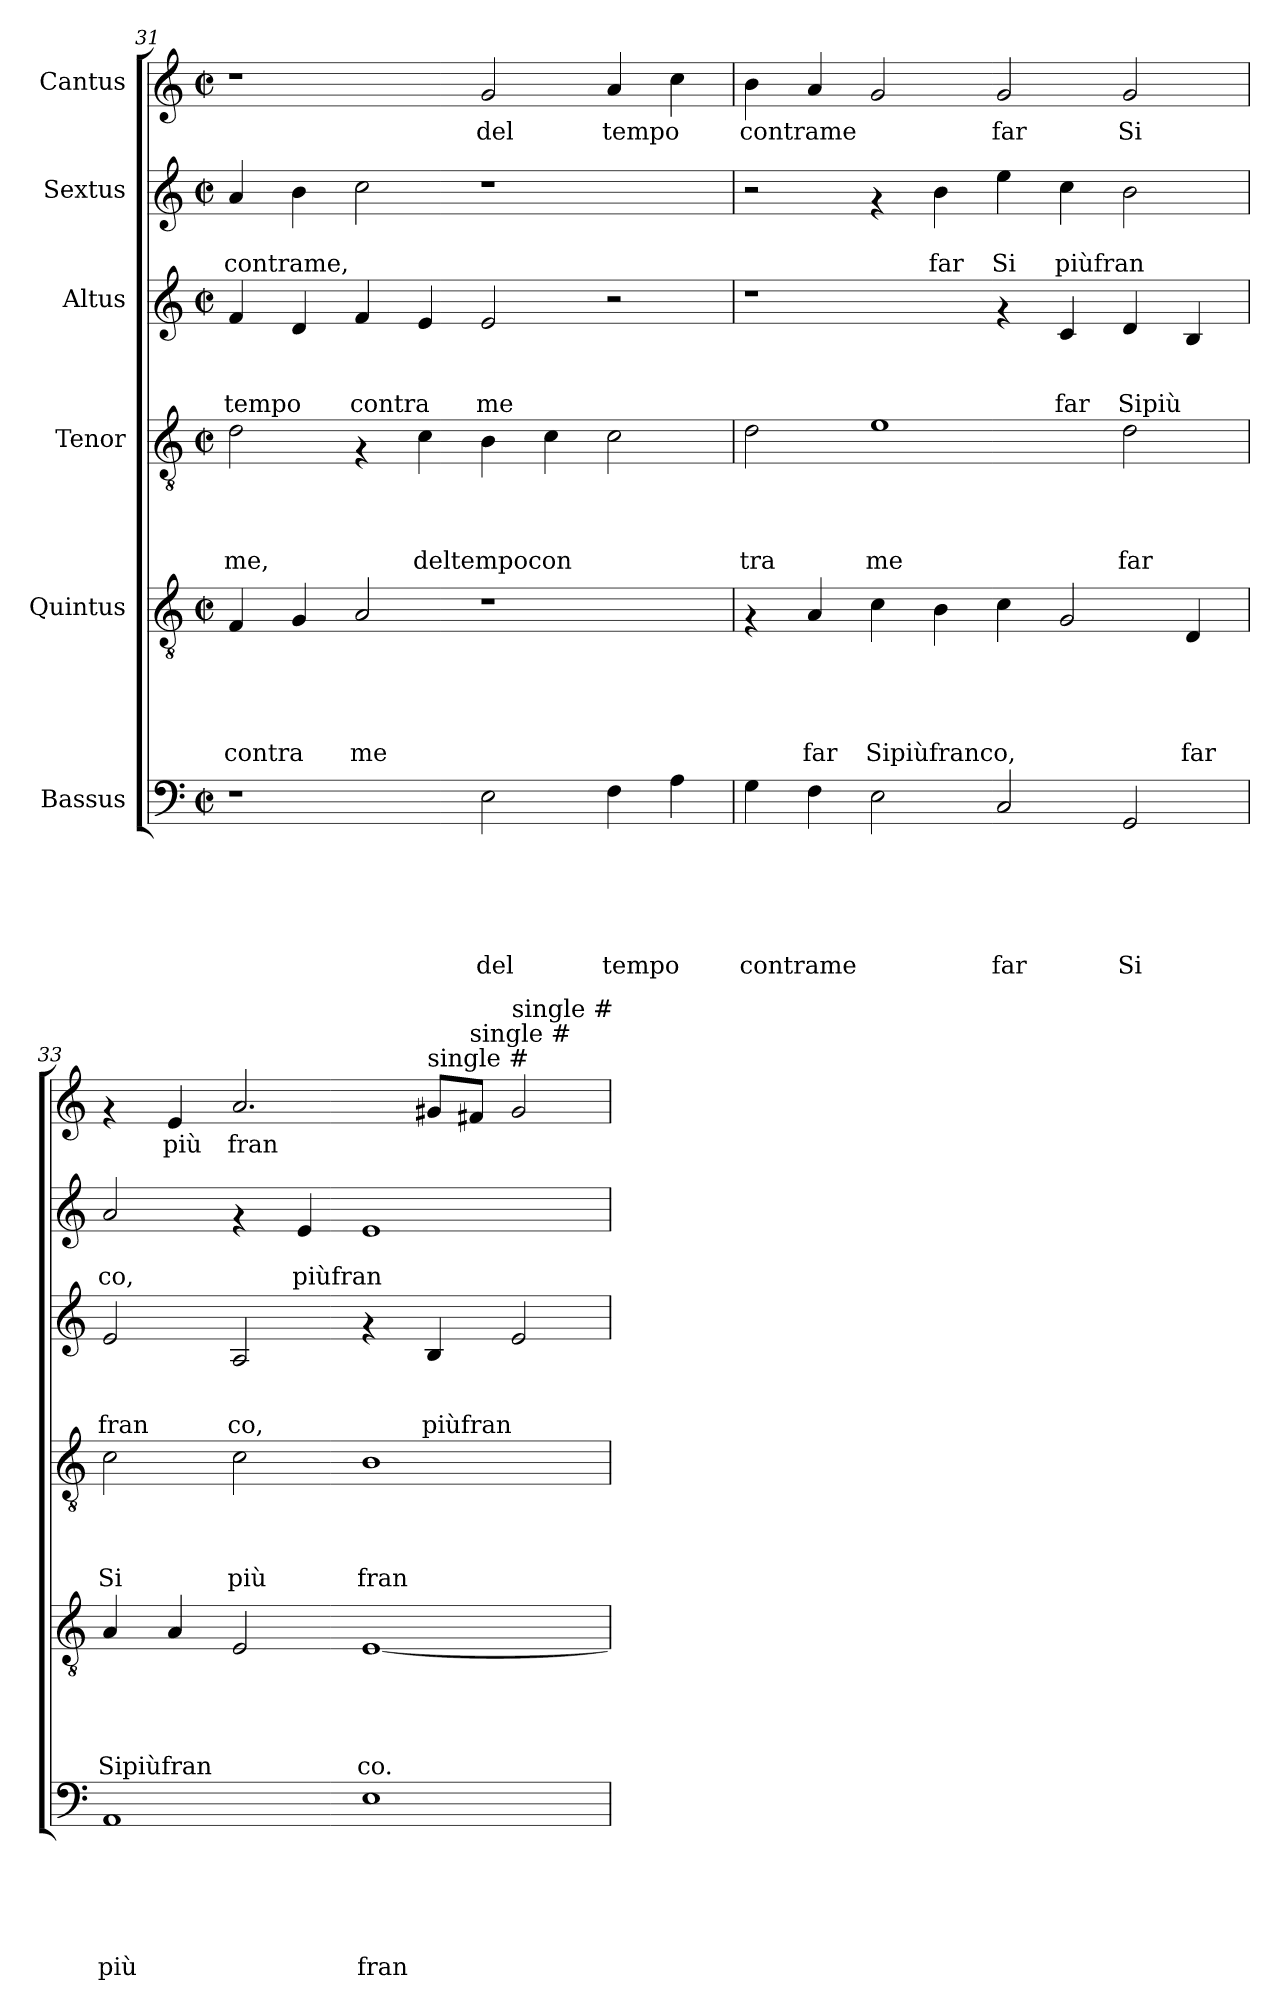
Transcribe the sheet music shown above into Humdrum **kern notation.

**kern	**text	**text	**text	**text	**text	**text	**kern	**text	**text	**text	**text	**text	**kern	**text	**text	**text	**text	**kern	**text	**text	**text	**kern	**text	**text	**kern	**text
*part6	*part6	*part6	*part6	*part6	*part6	*part6	*part5	*part5	*part5	*part5	*part5	*part5	*part4	*part4	*part4	*part4	*part4	*part3	*part3	*part3	*part3	*part2	*part2	*part2	*part1	*part1
*staff6	*staff6	*staff6	*staff6	*staff6	*staff6	*staff6	*staff5	*staff5	*staff5	*staff5	*staff5	*staff5	*staff4	*staff4	*staff4	*staff4	*staff4	*staff3	*staff3	*staff3	*staff3	*staff2	*staff2	*staff2	*staff1	*staff1
*I"Bassus	*	*	*	*	*	*	*I"Quintus	*	*	*	*	*	*I"Tenor	*	*	*	*	*I"Altus	*	*	*	*I"Sextus	*	*	*I"Cantus	*
*clefF4	*	*	*	*	*	*	*clefGv2	*	*	*	*	*	*clefGv2	*	*	*	*	*clefG2	*	*	*	*clefG2	*	*	*clefG2	*
*k[]	*	*	*	*	*	*	*k[]	*	*	*	*	*	*k[]	*	*	*	*	*k[]	*	*	*	*k[]	*	*	*k[]	*
*C:	*	*	*	*	*	*	*C:	*	*	*	*	*	*C:	*	*	*	*	*C:	*	*	*	*C:	*	*	*C:	*
*M2/2	*	*	*	*	*	*	*M2/2	*	*	*	*	*	*M2/2	*	*	*	*	*M2/2	*	*	*	*M2/2	*	*	*M2/2	*
*met(c|)	*	*	*	*	*	*	*met(c|)	*	*	*	*	*	*met(c|)	*	*	*	*	*met(c|)	*	*	*	*met(c|)	*	*	*met(c|)	*
=31	=31	=31	=31	=31	=31	=31	=31	=31	=31	=31	=31	=31	=31	=31	=31	=31	=31	=31	=31	=31	=31	=31	=31	=31	=31	=31
!	!	!	!	!	!	!	!	!	!	!	!	!LO:LY:b	!	!	!	!	!LO:LY:b	!	!	!	!LO:LY:b	!	!	!LO:LY:b	!	!
1r	.	.	.	.	.	.	4F/	.	.	.	.	contra	2d\	.	.	.	me,	4f/	.	.	tempo	4a/	.	contrame,	1r	.
.	.	.	.	.	.	.	4G/	.	.	.	.	.	.	.	.	.	.	4d/	.	.	.	4b\	.	.	.	.
!	!	!	!	!	!	!	!	!	!	!	!	!LO:LY:b	!	!	!	!	!	!	!	!	!LO:LY:b	!	!	!	!	!
.	.	.	.	.	.	.	2A/	.	.	.	.	me	4rF	.	.	.	.	4f/	.	.	contra	2cc\	.	.	.	.
!	!	!	!	!	!	!	!	!	!	!	!	!	!	!	!	!	!LO:LY:b	!	!	!	!	!	!	!	!	!
.	.	.	.	.	.	.	.	.	.	.	.	.	4c\	.	.	.	deltempocon	4e/	.	.	.	.	.	.	.	.
!	!	!	!	!	!	!LO:LY:b	!	!	!	!	!	!	!	!	!	!	!	!	!	!	!LO:LY:b	!	!	!	!	!LO:LY:b
2E\	.	.	.	.	.	del	1r	.	.	.	.	.	4B\	.	.	.	.	2e/	.	.	me	1r	.	.	2g/	del
.	.	.	.	.	.	.	.	.	.	.	.	.	4c\	.	.	.	.	.	.	.	.	.	.	.	.	.
!	!	!	!	!	!	!LO:LY:b	!	!	!	!	!	!	!	!	!	!	!	!	!	!	!	!	!	!	!	!LO:LY:b
4F\	.	.	.	.	.	tempo	.	.	.	.	.	.	2c\	.	.	.	.	2r	.	.	.	.	.	.	4a/	tempo
4A\	.	.	.	.	.	.	.	.	.	.	.	.	.	.	.	.	.	.	.	.	.	.	.	.	4cc\	.
=32	=32	=32	=32	=32	=32	=32	=32	=32	=32	=32	=32	=32	=32	=32	=32	=32	=32	=32	=32	=32	=32	=32	=32	=32	=32	=32
!	!	!	!	!	!	!LO:LY:b	!	!	!	!	!	!	!	!	!	!	!LO:LY:b	!	!	!	!	!	!	!	!	!LO:LY:b
4G\	.	.	.	.	.	contrame	4rF	.	.	.	.	.	2d\	.	.	.	tra	1r	.	.	.	2r	.	.	4b\	contrame
!	!	!	!	!	!	!	!	!	!	!	!	!LO:LY:b	!	!	!	!	!	!	!	!	!	!	!	!	!	!
4F\	.	.	.	.	.	.	4A/	.	.	.	.	far	.	.	.	.	.	.	.	.	.	.	.	.	4a/	.
!	!	!	!	!	!	!	!	!	!	!	!	!LO:LY:b	!	!	!	!	!LO:LY:b	!	!	!	!	!	!	!	!	!
2E\	.	.	.	.	.	.	4c\	.	.	.	.	Sipiùfranco,	1e	.	.	.	me	.	.	.	.	4rf	.	.	2g/	.
!	!	!	!	!	!	!	!	!	!	!	!	!	!	!	!	!	!	!	!	!	!	!	!	!LO:LY:b	!	!
.	.	.	.	.	.	.	4B\	.	.	.	.	.	.	.	.	.	.	.	.	.	.	4b\	.	far	.	.
!	!	!	!	!	!	!LO:LY:b	!	!	!	!	!	!	!	!	!	!	!	!	!	!	!	!	!	!LO:LY:b	!	!LO:LY:b
2C/	.	.	.	.	.	far	4c\	.	.	.	.	.	.	.	.	.	.	4rf	.	.	.	4ee\	.	Si	2g/	far
!	!	!	!	!	!	!	!	!	!	!	!	!	!	!	!	!	!	!	!	!	!LO:LY:b	!	!	!LO:LY:b	!	!
.	.	.	.	.	.	.	2G/	.	.	.	.	.	.	.	.	.	.	4c/	.	.	far	4cc\	.	piùfran	.	.
!	!	!	!	!	!	!LO:LY:b	!	!	!	!	!	!	!	!	!	!	!LO:LY:b	!	!	!	!LO:LY:b	!	!	!	!	!LO:LY:b
2GG/	.	.	.	.	.	Si	.	.	.	.	.	.	2d\	.	.	.	far	4d/	.	.	Sipiù	2b\	.	.	2g/	Si
!	!	!	!	!	!	!	!	!	!	!	!	!LO:LY:b	!	!	!	!	!	!	!	!	!	!	!	!	!	!
.	.	.	.	.	.	.	4D/	.	.	.	.	far	.	.	.	.	.	4B/	.	.	.	.	.	.	.	.
=33	=33	=33	=33	=33	=33	=33	=33	=33	=33	=33	=33	=33	=33	=33	=33	=33	=33	=33	=33	=33	=33	=33	=33	=33	=33	=33
!	!	!	!	!	!	!LO:LY:b	!	!	!	!	!	!LO:LY:b	!	!	!	!	!LO:LY:b	!	!	!	!LO:LY:b	!	!	!LO:LY:b	!	!
1AA	.	.	.	.	.	più	4A/	.	.	.	.	Sipiùfran	2c\	.	.	.	Si	2e/	.	.	fran	2a/	.	co,	4rf	.
!	!	!	!	!	!	!	!	!	!	!	!	!	!	!	!	!	!	!	!	!	!	!	!	!	!	!LO:LY:b
.	.	.	.	.	.	.	4A/	.	.	.	.	.	.	.	.	.	.	.	.	.	.	.	.	.	4e/	più
!	!	!	!	!	!	!	!	!	!	!	!	!	!	!	!	!	!LO:LY:b	!	!	!	!LO:LY:b	!	!	!	!	!LO:LY:b
.	.	.	.	.	.	.	2E/	.	.	.	.	.	2c\	.	.	.	più	2A/	.	.	co,	4rf	.	.	2.a/	fran
!	!	!	!	!	!	!	!	!	!	!	!	!	!	!	!	!	!	!	!	!	!	!	!	!LO:LY:b	!	!
.	.	.	.	.	.	.	.	.	.	.	.	.	.	.	.	.	.	.	.	.	.	4e/	.	piùfran	.	.
!	!	!	!	!	!	!LO:LY:b	!	!	!	!	!	!LO:LY:b	!	!	!	!	!LO:LY:b	!	!	!	!	!	!	!	!	!
1E	.	.	.	.	.	fran	[<1E	.	.	.	.	co.	1B	.	.	.	fran	4rf	.	.	.	1e	.	.	.	.
!	!	!	!	!	!	!	!	!	!	!	!	!	!	!	!	!	!	!	!	!	!	!	!	!	!LO:TX:a:t=single #	!
!	!	!	!	!	!	!	!	!	!	!	!	!	!	!	!	!	!	!	!	!	!LO:LY:b	!	!	!	!	!
.	.	.	.	.	.	.	.	.	.	.	.	.	.	.	.	.	.	4B/	.	.	piùfran	.	.	.	8g#/L	.
!	!	!	!	!	!	!	!	!	!	!	!	!	!	!	!	!	!	!	!	!	!	!	!	!	!LO:TX:a:t=single #	!
.	.	.	.	.	.	.	.	.	.	.	.	.	.	.	.	.	.	.	.	.	.	.	.	.	8f#/J	.
!	!	!	!	!	!	!	!	!	!	!	!	!	!	!	!	!	!	!	!	!	!	!	!	!	!LO:TX:a:t=single #	!
.	.	.	.	.	.	.	.	.	.	.	.	.	.	.	.	.	.	2e/	.	.	.	.	.	.	2g#/	.
=	=	=	=	=	=	=	=	=	=	=	=	=	=	=	=	=	=	=	=	=	=	=	=	=	=	=
*-	*-	*-	*-	*-	*-	*-	*-	*-	*-	*-	*-	*-	*-	*-	*-	*-	*-	*-	*-	*-	*-	*-	*-	*-	*-	*-
